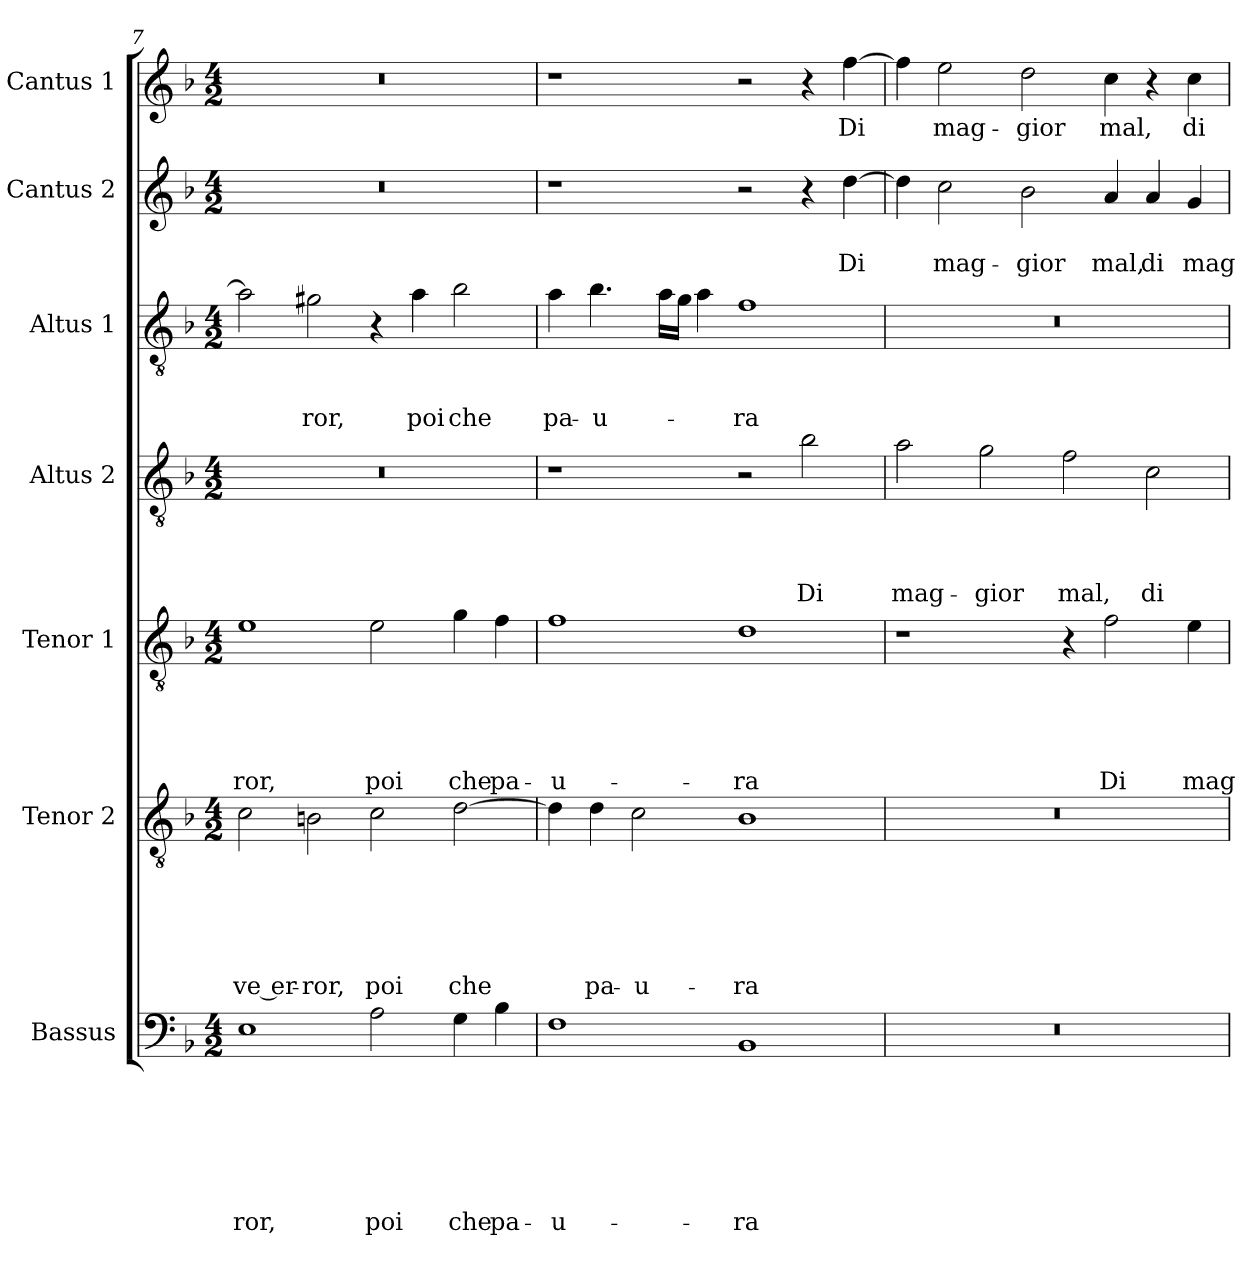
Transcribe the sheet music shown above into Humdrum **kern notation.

**kern	**text	**text	**text	**text	**text	**text	**text	**kern	**text	**text	**text	**text	**text	**text	**kern	**text	**text	**text	**text	**text	**kern	**text	**text	**text	**text	**kern	**text	**text	**text	**kern	**text	**text	**kern	**text
*part7	*part7	*part7	*part7	*part7	*part7	*part7	*part7	*part6	*part6	*part6	*part6	*part6	*part6	*part6	*part5	*part5	*part5	*part5	*part5	*part5	*part4	*part4	*part4	*part4	*part4	*part3	*part3	*part3	*part3	*part2	*part2	*part2	*part1	*part1
*staff7	*staff7	*staff7	*staff7	*staff7	*staff7	*staff7	*staff7	*staff6	*staff6	*staff6	*staff6	*staff6	*staff6	*staff6	*staff5	*staff5	*staff5	*staff5	*staff5	*staff5	*staff4	*staff4	*staff4	*staff4	*staff4	*staff3	*staff3	*staff3	*staff3	*staff2	*staff2	*staff2	*staff1	*staff1
*I"Bassus	*	*	*	*	*	*	*	*I"Tenor 2	*	*	*	*	*	*	*I"Tenor 1	*	*	*	*	*	*I"Altus 2	*	*	*	*	*I"Altus 1	*	*	*	*I"Cantus 2	*	*	*I"Cantus 1	*
*clefF4	*	*	*	*	*	*	*	*clefGv2	*	*	*	*	*	*	*clefGv2	*	*	*	*	*	*clefGv2	*	*	*	*	*clefGv2	*	*	*	*clefG2	*	*	*clefG2	*
*k[b-]	*	*	*	*	*	*	*	*k[b-]	*	*	*	*	*	*	*k[b-]	*	*	*	*	*	*k[b-]	*	*	*	*	*k[b-]	*	*	*	*k[b-]	*	*	*k[b-]	*
*d:	*	*	*	*	*	*	*	*d:	*	*	*	*	*	*	*d:	*	*	*	*	*	*d:	*	*	*	*	*d:	*	*	*	*d:	*	*	*d:	*
*M4/2	*	*	*	*	*	*	*	*M4/2	*	*	*	*	*	*	*M4/2	*	*	*	*	*	*M4/2	*	*	*	*	*M4/2	*	*	*	*M4/2	*	*	*M4/2	*
=7	=7	=7	=7	=7	=7	=7	=7	=7	=7	=7	=7	=7	=7	=7	=7	=7	=7	=7	=7	=7	=7	=7	=7	=7	=7	=7	=7	=7	=7	=7	=7	=7	=7	=7
!	!	!	!	!	!	!	!LO:LY:b	!	!	!	!	!	!	!LO:LY:b	!	!	!	!	!	!LO:LY:b	!	!	!	!	!	!	!	!	!	!	!	!	!	!
1E	.	.	.	.	.	.	-ror,	2c\	.	.	.	.	.	-ve er-	1e	.	.	.	.	-ror,	0r	.	.	.	.	2a\]	.	.	.	0r	.	.	0r	.
!	!	!	!	!	!	!	!	!	!	!	!	!	!	!LO:LY:b	!	!	!	!	!	!	!	!	!	!	!	!	!	!	!LO:LY:b	!	!	!	!	!
.	.	.	.	.	.	.	.	2Bn\	.	.	.	.	.	-ror,	.	.	.	.	.	.	.	.	.	.	.	2g#X\	.	.	-ror,	.	.	.	.	.
!	!	!	!	!	!	!	!LO:LY:b	!	!	!	!	!	!	!LO:LY:b	!	!	!	!	!	!LO:LY:b	!	!	!	!	!	!	!	!	!	!	!	!	!	!
2A\	.	.	.	.	.	.	poi	2c\	.	.	.	.	.	poi	2e\	.	.	.	.	poi	.	.	.	.	.	4r	.	.	.	.	.	.	.	.
!	!	!	!	!	!	!	!	!	!	!	!	!	!	!	!	!	!	!	!	!	!	!	!	!	!	!	!	!	!LO:LY:b	!	!	!	!	!
.	.	.	.	.	.	.	.	.	.	.	.	.	.	.	.	.	.	.	.	.	.	.	.	.	.	4a\	.	.	poi	.	.	.	.	.
!	!	!	!	!	!	!	!LO:LY:b	!	!	!	!	!	!	!LO:LY:b	!	!	!	!	!	!LO:LY:b	!	!	!	!	!	!	!	!	!LO:LY:b	!	!	!	!	!
4G\	.	.	.	.	.	.	che	[2d\	.	.	.	.	.	che	4g\	.	.	.	.	che	.	.	.	.	.	2b-\	.	.	che	.	.	.	.	.
!	!	!	!	!	!	!	!LO:LY:b	!	!	!	!	!	!	!	!	!	!	!	!	!LO:LY:b	!	!	!	!	!	!	!	!	!	!	!	!	!	!
4B-\	.	.	.	.	.	.	pa-	.	.	.	.	.	.	.	4f\	.	.	.	.	pa-	.	.	.	.	.	.	.	.	.	.	.	.	.	.
=8	=8	=8	=8	=8	=8	=8	=8	=8	=8	=8	=8	=8	=8	=8	=8	=8	=8	=8	=8	=8	=8	=8	=8	=8	=8	=8	=8	=8	=8	=8	=8	=8	=8	=8
!	!	!	!	!	!	!	!LO:LY:b	!	!	!	!	!	!	!	!	!	!	!	!	!LO:LY:b	!	!	!	!	!	!	!	!	!LO:LY:b	!	!	!	!	!
1F	.	.	.	.	.	.	-u-	4d\]	.	.	.	.	.	.	1f	.	.	.	.	-u-	1r	.	.	.	.	4a\	.	.	pa-	1r	.	.	1r	.
!	!	!	!	!	!	!	!	!	!	!	!	!	!	!LO:LY:b	!	!	!	!	!	!	!	!	!	!	!	!	!	!	!LO:LY:b	!	!	!	!	!
.	.	.	.	.	.	.	.	4d\	.	.	.	.	.	pa-	.	.	.	.	.	.	.	.	.	.	.	4.b-\	.	.	-u-	.	.	.	.	.
!	!	!	!	!	!	!	!	!	!	!	!	!	!	!LO:LY:b	!	!	!	!	!	!	!	!	!	!	!	!	!	!	!	!	!	!	!	!
.	.	.	.	.	.	.	.	2c\	.	.	.	.	.	-u-	.	.	.	.	.	.	.	.	.	.	.	.	.	.	.	.	.	.	.	.
.	.	.	.	.	.	.	.	.	.	.	.	.	.	.	.	.	.	.	.	.	.	.	.	.	.	16a\LL	.	.	.	.	.	.	.	.
.	.	.	.	.	.	.	.	.	.	.	.	.	.	.	.	.	.	.	.	.	.	.	.	.	.	16g\JJ	.	.	.	.	.	.	.	.
.	.	.	.	.	.	.	.	.	.	.	.	.	.	.	.	.	.	.	.	.	.	.	.	.	.	4a\	.	.	.	.	.	.	.	.
!	!	!	!	!	!	!	!LO:LY:b	!	!	!	!	!	!	!LO:LY:b	!	!	!	!	!	!LO:LY:b	!	!	!	!	!	!	!	!	!LO:LY:b	!	!	!	!	!
1BB-	.	.	.	.	.	.	-ra	1B-	.	.	.	.	.	-ra	1d	.	.	.	.	-ra	2r	.	.	.	.	1f	.	.	-ra	2r	.	.	2r	.
!	!	!	!	!	!	!	!	!	!	!	!	!	!	!	!	!	!	!	!	!	!	!	!	!	!LO:LY:b	!	!	!	!	!	!	!	!	!
.	.	.	.	.	.	.	.	.	.	.	.	.	.	.	.	.	.	.	.	.	2b-\	.	.	.	Di	.	.	.	.	4r	.	.	4r	.
!	!	!	!	!	!	!	!	!	!	!	!	!	!	!	!	!	!	!	!	!	!	!	!	!	!	!	!	!	!	!	!	!LO:LY:b	!	!LO:LY:b
.	.	.	.	.	.	.	.	.	.	.	.	.	.	.	.	.	.	.	.	.	.	.	.	.	.	.	.	.	.	[4dd\	.	Di	[4ff\	Di
!!LO:PB:g=z
=9	=9	=9	=9	=9	=9	=9	=9	=9	=9	=9	=9	=9	=9	=9	=9	=9	=9	=9	=9	=9	=9	=9	=9	=9	=9	=9	=9	=9	=9	=9	=9	=9	=9	=9
!	!	!	!	!	!	!	!	!	!	!	!	!	!	!	!	!	!	!	!	!	!	!	!	!	!LO:LY:b	!	!	!	!	!	!	!	!	!
0r	.	.	.	.	.	.	.	0r	.	.	.	.	.	.	1r	.	.	.	.	.	2a\	.	.	.	mag-	0r	.	.	.	4dd\]	.	.	4ff\]	.
!	!	!	!	!	!	!	!	!	!	!	!	!	!	!	!	!	!	!	!	!	!	!	!	!	!	!	!	!	!	!	!	!LO:LY:b	!	!LO:LY:b
.	.	.	.	.	.	.	.	.	.	.	.	.	.	.	.	.	.	.	.	.	.	.	.	.	.	.	.	.	.	2cc\	.	mag-	2ee\	mag-
!	!	!	!	!	!	!	!	!	!	!	!	!	!	!	!	!	!	!	!	!	!	!	!	!	!LO:LY:b	!	!	!	!	!	!	!	!	!
.	.	.	.	.	.	.	.	.	.	.	.	.	.	.	.	.	.	.	.	.	2g\	.	.	.	-gior	.	.	.	.	.	.	.	.	.
!	!	!	!	!	!	!	!	!	!	!	!	!	!	!	!	!	!	!	!	!	!	!	!	!	!	!	!	!	!	!	!	!LO:LY:b	!	!LO:LY:b
.	.	.	.	.	.	.	.	.	.	.	.	.	.	.	.	.	.	.	.	.	.	.	.	.	.	.	.	.	.	2b-\	.	-gior	2dd\	-gior
!	!	!	!	!	!	!	!	!	!	!	!	!	!	!	!	!	!	!	!	!	!	!	!	!	!LO:LY:b	!	!	!	!	!	!	!	!	!
.	.	.	.	.	.	.	.	.	.	.	.	.	.	.	4r	.	.	.	.	.	2f\	.	.	.	mal,	.	.	.	.	.	.	.	.	.
!	!	!	!	!	!	!	!	!	!	!	!	!	!	!	!	!	!	!	!	!LO:LY:b	!	!	!	!	!	!	!	!	!	!	!	!LO:LY:b	!	!LO:LY:b
.	.	.	.	.	.	.	.	.	.	.	.	.	.	.	2f\	.	.	.	.	Di	.	.	.	.	.	.	.	.	.	4a/	.	mal,	4cc\	mal,
!	!	!	!	!	!	!	!	!	!	!	!	!	!	!	!	!	!	!	!	!	!	!	!	!	!LO:LY:b	!	!	!	!	!	!	!LO:LY:b	!	!
.	.	.	.	.	.	.	.	.	.	.	.	.	.	.	.	.	.	.	.	.	2c\	.	.	.	di	.	.	.	.	4a/	.	di	4r	.
!	!	!	!	!	!	!	!	!	!	!	!	!	!	!	!	!	!	!	!	!LO:LY:b	!	!	!	!	!	!	!	!	!	!	!	!LO:LY:b	!	!LO:LY:b
.	.	.	.	.	.	.	.	.	.	.	.	.	.	.	4e\	.	.	.	.	mag-	.	.	.	.	.	.	.	.	.	4g/	.	mag-	4cc\	di
=	=	=	=	=	=	=	=	=	=	=	=	=	=	=	=	=	=	=	=	=	=	=	=	=	=	=	=	=	=	=	=	=	=	=
*-	*-	*-	*-	*-	*-	*-	*-	*-	*-	*-	*-	*-	*-	*-	*-	*-	*-	*-	*-	*-	*-	*-	*-	*-	*-	*-	*-	*-	*-	*-	*-	*-	*-	*-
